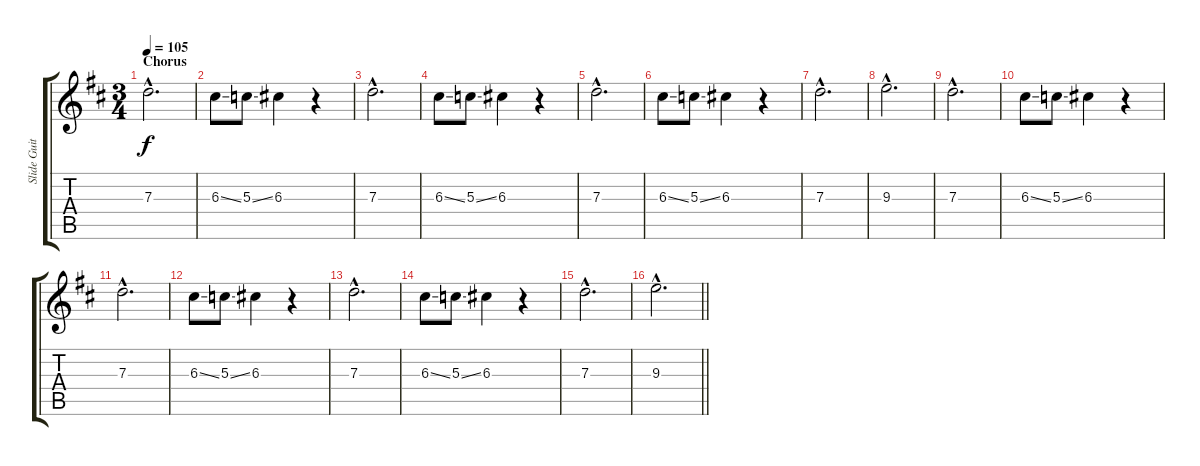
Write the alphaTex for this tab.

\track ("Slide Guitar" "Slide Guit") {instrument distortionguitar}
\staff {score tabs}
\tuning (E4 B3 G3 D3 A2 E2) {hide}
\ts (3 4)
\section ("" "Chorus")
\tempo 105
\clef g2
\ks d
7.3{hac}.2{d dy f} |
6.3{ss}.8 5.3{ss}.8 6.3.4 r.4 |
7.3{hac}.2{d} |
6.3{ss}.8 5.3{ss}.8 6.3.4 r.4 |
7.3{hac}.2{d} |
6.3{ss}.8 5.3{ss}.8 6.3.4 r.4 |
7.3{hac}.2{d} |
9.3{hac}.2{d} |
7.3{hac}.2{d} |
6.3{ss}.8 5.3{ss}.8 6.3.4 r.4 |
7.3{hac}.2{d} |
6.3{ss}.8 5.3{ss}.8 6.3.4 r.4 |
7.3{hac}.2{d} |
6.3{ss}.8 5.3{ss}.8 6.3.4 r.4 |
7.3{hac}.2{d} |
\barLineRight lightlight
9.3{hac}.2{d}
